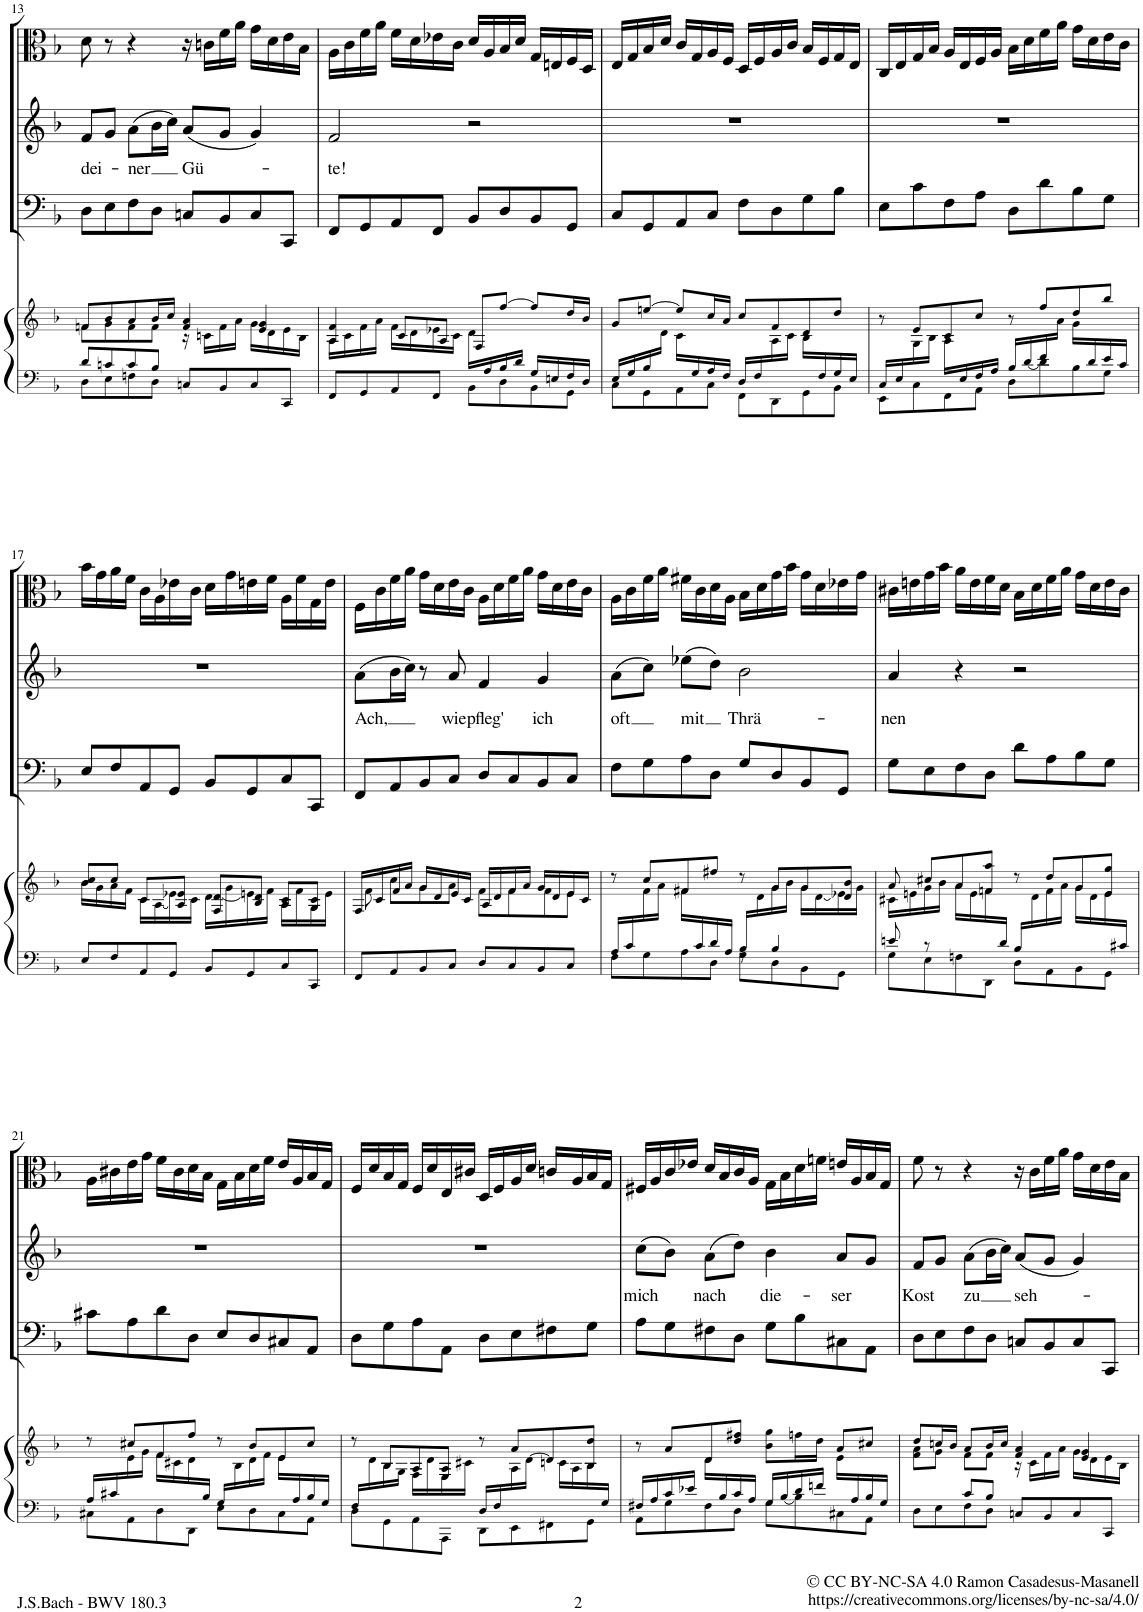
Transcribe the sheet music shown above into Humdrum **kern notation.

**kern	**kern	**kern	**kern	**text	**kern
*part4	*part4	*part3	*part2	*part2	*part1
*staff5	*staff4	*staff3	*staff2	*staff2	*staff1
*I"Piano reduction	*	*I"Continuo	*I"Soprano	*	*I"(Violoncello piccol)
*I'Pno	*	*	*	*	*
!!LO:PB:g=z
*clefF4	*clefG2	*clefF4	*clefG2	*	*clefC3
*k[b-]	*k[b-]	*k[b-]	*k[b-]	*	*k[b-]
*M4/4	*M4/4	*M4/4	*M4/4	*	*M4/4
*met(c)	*met(c)	*met(c)	*met(c)	*	*met(c)
=13	=13	=13	=13	=13	=13
*^	*^	*	*	*	*
!	!	!	!	!	!	!LO:LY:b	!
8d/L	8D\L	8f/L	8fn\L	8D\L	8f/L	dei-	8d\
8cn/	8E\	8b-/	8g\	8E\	8g/J	.	8r
!	!	!	!	!	!	!LO:LY:b	!
8c/	8Fn\	8a/	8f\	8F\	(8a\L	-ner	4r
8B-/J	8D\J	16b-/L	8f\J	8D\J	16b-\L	.	.
.	.	16cc/JJ	.	.	16cc\JJ)	.	.
!	!	!	!	!	!	!LO:LY:b	!
8Cn/L	2ryy	4f/ 4a/	16r	8Cn/L	(8a/L	Gü-	16r
.	.	.	16cn\LL	.	.	.	16cn\LL
8BB-/	.	.	16f\	8BB-/	8g/J	.	16f\
.	.	.	16a\JJ	.	.	.	16a\JJ
8C/	.	4e/ 4g/	16g\LL	8C/	4g/)	.	16g\LL
.	.	.	16d\	.	.	.	16d\
8CC/J	.	.	16e\	8CC/J	.	.	16e\
.	.	.	16B-\JJ	.	.	.	16B-\JJ
=14	=14	=14	=14	=14	=14	=14	=14
!	!	!	!	!	!	!LO:LY:b	!
16ryy	8FF/L	4A/ 4f/	16A\LL	8FF/L	2f/	-te!	16A\LL
.	.	.	16c\	.	.	.	16c\
.	8GG/	.	16f\	8GG/	.	.	16f\
.	.	.	16a\JJ	.	.	.	16a\JJ
.	8AA/	8c/L	16f\LL	8AA/	.	.	16f\LL
.	.	.	16d\	.	.	.	16d\
.	8FF/J	8A/J	16e-X\	8FF/J	.	.	16e-X\
.	.	.	16c\JJ	.	.	.	16c\JJ
.	8BB-\L	8F/L	16d\LL	8BB-/L	2r	.	16d/LL
16A/	.	.	4..ryy	.	.	.	16A/
16B-/	8D\	[>8ff/J	.	8D/	.	.	16B-/
16d/JJ	.	.	.	.	.	.	16d/JJ
16G/LL	8BB-\	8ff/L]	.	8BB-/	.	.	16G/LL
16En/	.	.	.	.	.	.	16En/
16F/	8GG\J	16dd/L	.	8GG/J	.	.	16F/
16D/JJ	.	16b-/JJ	.	.	.	.	16D/JJ
=15	=15	=15	=15	=15	=15	=15	=15
16E/LL	8C\L	8g/L	8.ryy	8C/L	1r	.	16E/LL
16G/	.	.	.	.	.	.	16G/
16B-/	8GG\	[>8een/J	.	8GG/	.	.	16B-/
8ryy	.	.	16d\JJ	.	.	.	16d/JJ
.	8AA\	8ee/L]	16c\LL	8AA/	.	.	16c/LL
16G/	.	.	16ryy	.	.	.	16G/
*	*	*v	*v	*	*	*	*
16A/	8C\J	16cc/L	8C/J	.	.	16A/
16F/JJ	.	16a/JJ	.	.	.	16F/JJ
16D/LL	8FF\L	8cc/L	8F\L	.	.	16D/LL
16F/	.	.	.	.	.	16F/
*	*	*^	*	*	*	*
8.ryy	8DD\	8f/	16A\	8D\	.	.	16A/
.	.	.	16c\JJ	.	.	.	16c/JJ
.	8GG\	8d/	16B-\LL	8G\	.	.	16B-/LL
16F/	.	.	8.ryy	.	.	.	16F/
16G/	8BB-\J	8dd/J	.	8B-\J	.	.	16G/
16E/JJ	.	.	.	.	.	.	16E/JJ
=16	=16	=16	=16	=16	=16	=16	=16
16C/LL	8EE\L	8r	8ryy	8E\L	1r	.	16C/LL
16E/	.	.	.	.	.	.	16E/
8.ryy	8C\	8e/L	16G\	8c\	.	.	16G/
.	.	.	16B-\JJ	.	.	.	16B-/JJ
.	8FF\	8c/	16A\LL	8F\	.	.	16A/LL
16E/	.	.	4.ryy	.	.	.	16E/
16F/	8AA\J	8cc/J	.	8A\J	.	.	16F/
16A/JJ	.	.	.	.	.	.	16A/JJ
16B-/LL	8D\L	8r	.	8D\L	.	.	16B-\LL
[<16d/	.	.	.	.	.	.	16d\
16f/	8d\]	8ff/L	.	8d\	.	.	16f\
8ryy	.	.	16a\JJ	.	.	.	16a\JJ
.	8B-\	8dd/	16g\LL	8B-\	.	.	16g\LL
16d/	.	.	8.ryy	.	.	.	16d\
16e/	8G\J	8bb-/J	.	8G\J	.	.	16e\
16c/JJ	.	.	.	.	.	.	16c\JJ
*v	*v	*	*	*	*	*	*
!!LO:LB:g=z
=17	=17	=17	=17	=17	=17	=17
8E/L	8b-/ 8cc/L	16b-\LL	8E/L	1r	.	16b-\LL
.	.	16g\	.	.	.	16g\
8F/	8cc/J	16a\	8F/	.	.	16a\
.	.	16f\JJ	.	.	.	16f\JJ
8AA/	8c/L	16c\LL	8AA/	.	.	16c\LL
.	.	[16A\	.	.	.	16A\
8GG/J	8A/] 8e-X/J	16e-\	8GG/J	.	.	16e-X\
.	.	16c\JJ	.	.	.	16c\JJ
8BB-/L	8F/ [<8d/L	16d\LL	8BB-/L	.	.	16d\LL
.	.	16g\	.	.	.	16g\
8GG/	8B-/ 8d/]J	16en\	8GG/	.	.	16en\
.	.	16f\JJ	.	.	.	16f\JJ
8C/	8A/ 8c/L	16A\LL	8C/	.	.	16A\LL
.	.	16f\	.	.	.	16f\
8CC/J	8G/ 8c/J	16G\	8CC/J	.	.	16G\
.	.	16e\JJ	.	.	.	16e\JJ
=18	=18	=18	=18	=18	=18	=18
!	!	!	!	!	!LO:LY:b	!
8FF/L	16F/LL	8f\	8FF/L	(8a\L	Ach,	16F\LL
.	16c/	.	.	.	.	16c\
8AA/	16f/	8cc\L	8AA/	16b-\L	.	16f\
.	16a/JJ	.	.	16cc\JJ)	.	16a\JJ
8BB-/	16g/LL	8g\	8BB-/	8r	.	16g\LL
.	16d/	.	.	.	.	16d\
!	!	!	!	!	!LO:LY:b	!
8C/J	16e/	8a\J	8C/J	8a/	wie	16e\
.	16c/JJ	.	.	.	.	16c\JJ
!	!	!	!	!	!LO:LY:b	!
8D/L	16A/LL	8f\L	8D/L	4f/	pfleg'	16A\LL
.	16d/	.	.	.	.	16d\
8C/	16f/	8f\	8C/	.	.	16f\
.	16a/JJ	.	.	.	.	16a\JJ
!	!	!	!	!	!LO:LY:b	!
8BB-/	16g/LL	8f\	8BB-/	4g/	ich	16g\LL
.	16d/	.	.	.	.	16d\
8C/J	16e/	8e\J	8C/J	.	.	16e\
.	16c/JJ	.	.	.	.	16c\JJ
=19	=19	=19	=19	=19	=19	=19
*^	*	*	*	*	*	*
*	*^	*	*	*	*	*	*
!	!	!	!	!	!	!	!LO:LY:b	!
16A/LL	2ryy	8F\L	8r	8ryy	8F\L	(8a\L	oft	16A\LL
16c/	.	.	.	.	.	.	.	16c\
8.ryy	.	8G\	8cc/L	16f\	8G\	8cc\J)	.	16f\
.	.	.	.	16a\JJ	.	.	.	16a\JJ
!	!	!	!	!	!	!	!LO:LY:b	!
.	.	8A\	8f#X/	16f#\LL	8A\	(8ee-X\L	mit	16f#X\LL
16c/	.	.	.	4ryy	.	.	.	16c\
16d/	.	8D\J	8ff#X/J	.	8D\J	8dd\J)	.	16d\
16A/JJ	.	.	.	.	.	.	.	16A\JJ
!	!	!	!	!	!	!	!LO:LY:b	!
16B-/LL	8r	8G\L	8r	.	8G/L	2b-\	Thrä-	16B-\LL
4..ryy	.	.	.	16d\	.	.	.	16d\
.	4B-/	8D\	8g/L	16g\	8D/	.	.	16g\
.	.	.	.	16b-\JJ	.	.	.	16b-\JJ
.	.	8BB-\	8g/	16g\LL	8BB-/	.	.	16g\LL
.	.	.	.	[16d\	.	.	.	16d\
.	8ryy	8GG\J	8d/] 8b-/J	16e-X\	8GG/J	.	.	16e-X\
.	.	.	.	16g\JJ	.	.	.	16g\JJ
=20	=20	=20	=20	=20	=20	=20	=20	=20
!	!	!	!	!	!	!	!LO:LY:b	!
4..ryy	8en/	8G\L	8a/	16c#X\LL	8G\L	4a/	-nen	16c#X\LL
.	.	.	.	16en\	.	.	.	16en\
.	8r	8E\	8cc#X/L	16g\	8E\	.	.	16g\
.	.	.	.	16b-\JJ	.	.	.	16b-\JJ
.	4ryy	8Fn\	8a/	16a\LL	8F\	4r	.	16a\LL
.	.	.	.	16e\	.	.	.	16e\
.	.	8DD\J	8fn/ 8aa/J	16f\	8D\J	.	.	16f\
16d/JJ	.	.	.	8ryy	.	.	.	16d\JJ
16B-/LL	2ryy	8D\L	8r	.	8d\L	2r	.	16B-\LL
4.ryy	.	.	.	16d\	.	.	.	16d\
.	.	8AA\	8dd/L	16f\	8A\	.	.	16f\
.	.	.	.	16a\JJ	.	.	.	16a\JJ
.	.	8BB-\	8g/	16g\LL	8B-\	.	.	16g\LL
.	.	.	.	16d\	.	.	.	16d\
.	.	8GG\J	8e/ 8gg/J	16e\	8G\J	.	.	16e\
16c#X/JJ	.	.	.	16ryy	.	.	.	16c#\JJ
*	*v	*v	*	*	*	*	*	*
!!LO:LB:g=z
=21	=21	=21	=21	=21	=21	=21	=21
16A/LL	8C#X\L	8r	8ryy	8c#X\L	1r	.	16A\LL
16c#X/	.	.	.	.	.	.	16c#X\
16ryy	8AA\	8cc#X/L	16e\	8A\	.	.	16e\
.	.	.	16g\JJ	.	.	.	16g\JJ
.	8D\	8f/	16f\LL	8d\	.	.	16f\LL
.	.	.	16c#X\	.	.	.	16c#\
.	8DD\J	8ff/J	16d\	8D\J	.	.	16d\
16B-/JJ	.	.	8ryy	.	.	.	16B-\JJ
16G/LL	8E\L	8r	.	8E/L	.	.	16G\LL
4ryy	.	.	16B-\	.	.	.	16B-\
.	8D\	8b-/L	16d\	8D/	.	.	16d\
.	.	.	16f\JJ	.	.	.	16f\JJ
.	8C#\	8e/	16e\LL	8C#X/	.	.	16e/LL
16A/	.	.	8.ryy	.	.	.	16A/
16B-/	8AA\J	8cc#/J	.	8AA/J	.	.	16B-/
16G/JJ	.	.	.	.	.	.	16G/JJ
=22	=22	=22	=22	=22	=22	=22	=22
16F/LL	8D\L	8r	16ryy	8D\L	1r	.	16F/LL
4..ryy	.	.	16d\	.	.	.	16d/
.	8GG\	8B-/L	16B-\	8G\	.	.	16B-/
.	.	.	16G\JJ	.	.	.	16G/JJ
.	8AA\	8A/	16F\LL	8A\	.	.	16F/LL
.	.	.	16d\	.	.	.	16d/
.	8AAA\J	8E/ 8A/J	16E\	8AA\J	.	.	16E/
.	.	.	16c#X\JJ	.	.	.	16c#X/JJ
16D/LL	8DD\L	8r	8ryy	8D\L	.	.	16D/LL
16F/	.	.	.	.	.	.	16F/
16ryy	8EE\	8a/L	16A\	8E\	.	.	16A/
.	.	.	[>16d\JJ	.	.	.	16d/JJ
.	8FF#X\	8d/]	16cn\LL	8F#X\	.	.	16cn/LL
.	.	.	16A\	.	.	.	16A/
.	8GG\J	8B-/ 8dd/J	16B-\	8G\J	.	.	16B-/
16G/JJ	.	.	16ryy	.	.	.	16G/JJ
=23	=23	=23	=23	=23	=23	=23	=23
!	!	!	!	!	!	!LO:LY:b	!
16F#X/LL	8AA\L	8r	4ryy	8A\L	(8cc\L	mich	16F#X/LL
16A/	.	.	.	.	.	.	16A/
16c/	8G\	8a/L	.	8G\	8b-\J)	.	16c/
16e-X/JJ	.	.	.	.	.	.	16e-X/JJ
!	!	!	!	!	!	!LO:LY:b	!
16ryy	8F#\	8d/	16d\LL	8F#X\	(8a\L	nach	16d/LL
16B-/	.	.	4..ryy	.	.	.	16B-/
16c/	8D\J	8dd/ 8ff#X/J	.	8D\J	8dd\J)	.	16c/
16A/JJ	.	.	.	.	.	.	16A/JJ
!	!	!	!	!	!	!LO:LY:b	!
16G/LL	8G\L	8b-\ 8gg\L	.	8G\L	4b-\	die-	16G\LL
[<16B-/	.	.	.	.	.	.	16B-\
16d/	8B-\]	16ffn\L	.	8B-\	.	.	16d\
16fn/JJ	.	16dd\JJ	.	.	.	.	16fn\JJ
!	!	!	!	!	!	!LO:LY:b	!
16ryy	8C#X\	8a/L	16e\LL	8C#X\	8a/L	-ser	16en/LL
16A/	.	.	8.ryy	.	.	.	16A/
16B-/	8AA\J	8cc#X/J	.	8AA\J	8g/J	.	16B-/
16G/JJ	.	.	.	.	.	.	16G/JJ
=24	=24	=24	=24	=24	=24	=24	=24
!	!	!	!	!	!	!LO:LY:b	!
4ryy	8D\L	8dd/L	8f\ 8a\L	8D\L	8f/L	Kost	8f\
.	8E\	16ccn/L	8g\J	8E\	8g/J	.	8r
.	.	16b-/JJ	.	.	.	.	.
!	!	!	!	!	!	!LO:LY:b	!
8c/L	8F\	8a/L	8f\L	8F\	(8a\L	zu	4r
8B-/J	8D\J	16b-/L	8f\J	8D\J	16b-\L	.	.
.	.	16cc/JJ	.	.	16cc\JJ)	.	.
!	!	!	!	!	!	!LO:LY:b	!
8Cn/L	2ryy	4f/ 4a/	16r	8Cn/L	(8a/L	seh-	16r
.	.	.	16c\LL	.	.	.	16c\LL
8BB-/	.	.	16f\	8BB-/	8g/J	.	16f\
.	.	.	16a\JJ	.	.	.	16a\JJ
8C/	.	4e/ 4g/	16g\LL	8C/	4g/)	.	16g\LL
.	.	.	16d\	.	.	.	16d\
8CC/J	.	.	16e\	8CC/J	.	.	16e\
.	.	.	16B-\JJ	.	.	.	16B-\JJ
*v	*v	*	*	*	*	*	*
*	*v	*v	*	*	*	*
=	=	=	=	=	=
*-	*-	*-	*-	*-	*-
